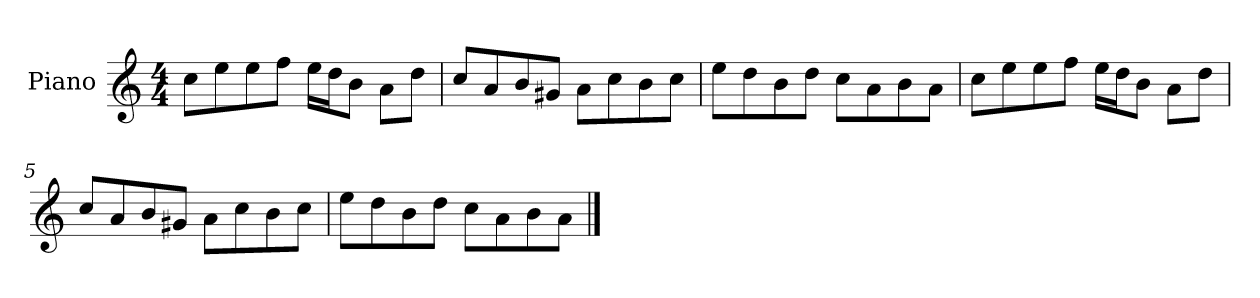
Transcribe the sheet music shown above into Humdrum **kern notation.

**kern
*part1
*staff1
*I"Piano
*I'P-no
*clefG2
*k[]
*M4/4
*MM90
=1
8cc\L
8ee\
8ee\
8ff\J
16ee\LL
16dd\J
8b\J
8a\L
8dd\J
=2
8cc/L
8a/
8b/
8g#X/J
8a\L
8cc\
8b\
8cc\J
=3
8ee\L
8dd\
8b\
8dd\J
8cc\L
8a\
8b\
8a\J
=4
8cc\L
8ee\
8ee\
8ff\J
16ee\LL
16dd\J
8b\J
8a\L
8dd\J
!!LO:LB:g=z
=5
8cc/L
8a/
8b/
8g#X/J
8a\L
8cc\
8b\
8cc\J
=6
8ee\L
8dd\
8b\
8dd\J
8cc\L
8a\
8b\
8a\J
==
*-
